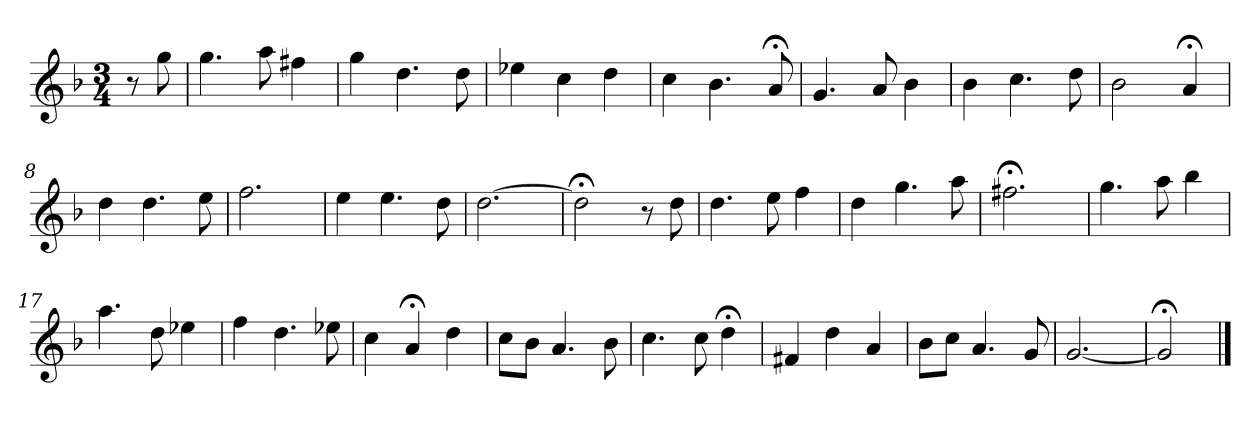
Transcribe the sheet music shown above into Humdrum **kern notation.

**kern
*part1
*staff1
*k[b-]
*G:dor
*M3/4
*MM120
=
8r
8gg
=1
4.gg
8aa
4ff#X
=2
4gg
4.dd
8dd
=3
4ee-X
4cc
4dd
=4
4cc
4.b-
8a;<
=5
4.g
8a
4b-
=6
4b-
4.cc
8dd
=7
2b-
4a;<
=8
4dd
4.dd
8ee
=9
2.ff
=10
4ee
4.ee
8dd
=11
[2.dd
=12
2dd;<]
8r
8dd
=13
4.dd
8ee
4ff
=14
4dd
4.gg
8aa
=15
2.ff#X;<
=16
4.gg
8aa
4bb-
=17
4.aa
8dd
4ee-X
=18
4ff
4.dd
8ee-X
=19
4cc
4a;<
4dd
=20
8ccL
8b-J
4.a
8b-
=21
4.cc
8cc
4dd;<
=22
4f#X
4dd
4a
=23
8b-L
8ccJ
4.a
8g
=24
[2.g
=25
2g;<]
==
*-
